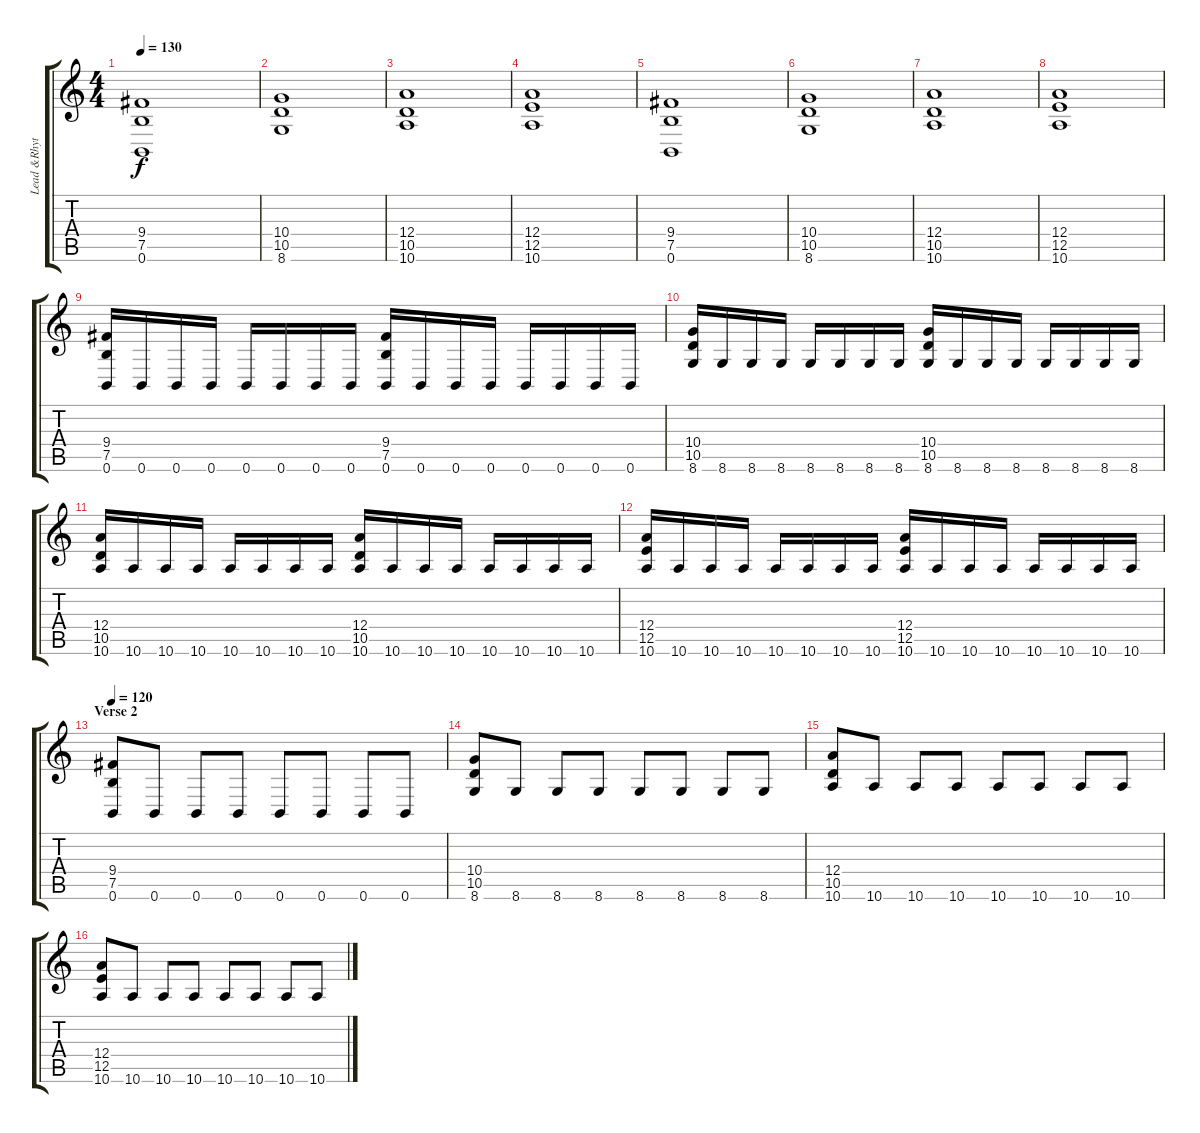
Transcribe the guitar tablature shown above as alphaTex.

\track ("Lead &Rhythm Guitar" "Lead &Rhyt") {instrument distortionguitar}
\staff {score tabs}
\tuning (B3 Gb3 D3 A2 E2 B1) {hide}
\ts (4 4)
\tempo 130
\clef g2
\ks c
(9.4 7.5 0.6).1{dy f} |
(10.4 10.5 8.6).1 |
(12.4 10.5 10.6).1 |
(12.4 12.5 10.6).1 |
(9.4 7.5 0.6).1 |
(10.4 10.5 8.6).1 |
(12.4 10.5 10.6).1 |
(12.4 12.5 10.6).1 |
(9.4 7.5 0.6).16 0.6.16 0.6.16 0.6.16 0.6.16 0.6.16 0.6.16 0.6.16 (9.4 7.5 0.6).16 0.6.16 0.6.16 0.6.16 0.6.16 0.6.16 0.6.16 0.6.16 |
(10.4 10.5 8.6).16 8.6.16 8.6.16 8.6.16 8.6.16 8.6.16 8.6.16 8.6.16 (10.4 10.5 8.6).16 8.6.16 8.6.16 8.6.16 8.6.16 8.6.16 8.6.16 8.6.16 |
(12.4 10.5 10.6).16 10.6.16 10.6.16 10.6.16 10.6.16 10.6.16 10.6.16 10.6.16 (12.4 10.5 10.6).16 10.6.16 10.6.16 10.6.16 10.6.16 10.6.16 10.6.16 10.6.16 |
(12.4 12.5 10.6).16 10.6.16 10.6.16 10.6.16 10.6.16 10.6.16 10.6.16 10.6.16 (12.4 12.5 10.6).16 10.6.16 10.6.16 10.6.16 10.6.16 10.6.16 10.6.16 10.6.16 |
\section ("" "Verse 2")
\tempo 120
(9.4 7.5 0.6).8 0.6.8 0.6.8 0.6.8 0.6.8 0.6.8 0.6.8 0.6.8 |
(10.4 10.5 8.6).8 8.6.8 8.6.8 8.6.8 8.6.8 8.6.8 8.6.8 8.6.8 |
(12.4 10.5 10.6).8 10.6.8 10.6.8 10.6.8 10.6.8 10.6.8 10.6.8 10.6.8 |
(12.4 12.5 10.6).8 10.6.8 10.6.8 10.6.8 10.6.8 10.6.8 10.6.8 10.6.8
